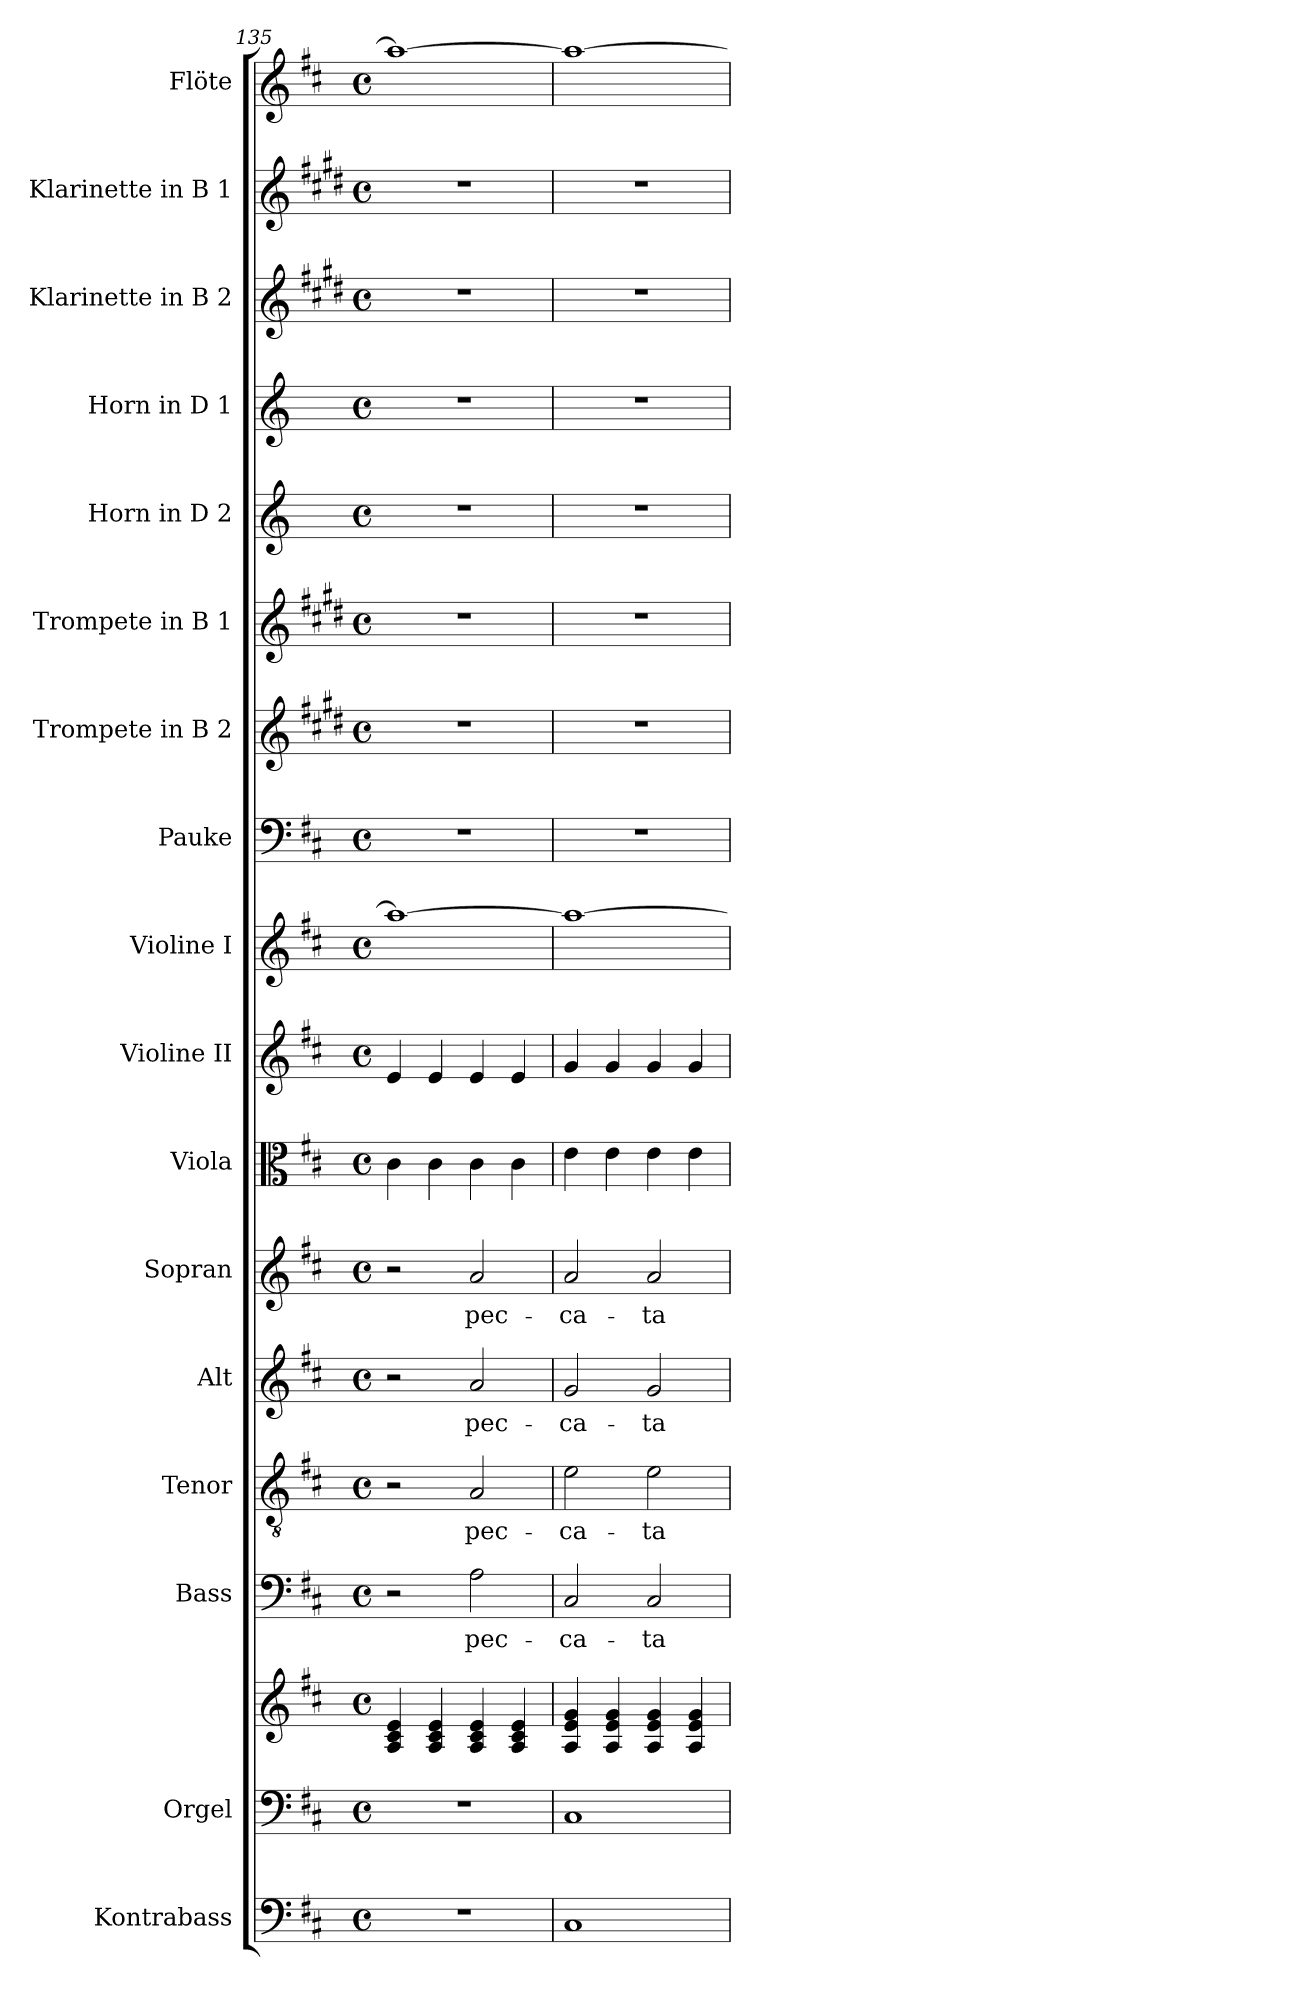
**kern	**kern	**kern	**kern	**text	**kern	**text	**kern	**text	**kern	**text	**kern	**kern	**kern	**kern	**kern	**kern	**kern	**kern	**kern	**kern	**kern
*part17	*part16	*part16	*part15	*part15	*part14	*part14	*part13	*part13	*part12	*part12	*part11	*part10	*part9	*part8	*part7	*part6	*part5	*part4	*part3	*part2	*part1
*staff18	*staff17	*staff16	*staff15	*staff15	*staff14	*staff14	*staff13	*staff13	*staff12	*staff12	*staff11	*staff10	*staff9	*staff8	*staff7	*staff6	*staff5	*staff4	*staff3	*staff2	*staff1
*I"Kontrabass	*I"Orgel	*	*I"Bass	*	*I"Tenor	*	*I"Alt	*	*I"Sopran	*	*I"Viola	*I"Violine II	*I"Violine I	*I"Pauke	*I"Trompete in B 2	*I"Trompete in B 1	*I"Horn in D 2	*I"Horn in D 1	*I"Klarinette in B 2	*I"Klarinette in B 1	*I"Flöte
*I'Kb.	*I'Org.	*	*I'B	*	*I'T	*	*I'A	*	*I'S	*	*I'Vla.	*I'Vl. II	*I'Vl. I	*I'Pk.	*I'Trp. 2	*I'Trp. 1	*I'Hrn. 2	*I'Hrn. 1	*I'Kl. 2	*I'Kl. 1	*I'Fl.
*clefF4	*clefF4	*clefG2	*clefF4	*	*clefGv2	*	*clefG2	*	*clefG2	*	*clefC3	*clefG2	*clefG2	*clefF4	*clefG2	*clefG2	*clefG2	*clefG2	*clefG2	*clefG2	*clefG2
*ITrd7c12	*	*	*	*	*	*	*	*	*	*	*	*	*	*	*ITrd1c2	*ITrd1c2	*ITrd-1c-2	*ITrd-1c-2	*ITrd1c2	*ITrd1c2	*
*k[f#c#]	*k[f#c#]	*k[f#c#]	*k[f#c#]	*	*k[f#c#]	*	*k[f#c#]	*	*k[f#c#]	*	*k[f#c#]	*k[f#c#]	*k[f#c#]	*k[f#c#]	*k[f#c#]	*k[f#c#]	*k[f#c#]	*k[f#c#]	*k[f#c#]	*k[f#c#]	*k[f#c#]
*D:	*D:	*D:	*D:	*	*D:	*	*D:	*	*D:	*	*D:	*D:	*D:	*D:	*D:	*D:	*D:	*D:	*D:	*D:	*D:
*M4/4	*M4/4	*M4/4	*M4/4	*	*M4/4	*	*M4/4	*	*M4/4	*	*M4/4	*M4/4	*M4/4	*M4/4	*M4/4	*M4/4	*M4/4	*M4/4	*M4/4	*M4/4	*M4/4
*met(c)	*met(c)	*met(c)	*met(c)	*	*met(c)	*	*met(c)	*	*met(c)	*	*met(c)	*met(c)	*met(c)	*met(c)	*met(c)	*met(c)	*met(c)	*met(c)	*met(c)	*met(c)	*met(c)
=135	=135	=135	=135	=135	=135	=135	=135	=135	=135	=135	=135	=135	=135	=135	=135	=135	=135	=135	=135	=135	=135
1r	1r	4A/ 4c#/ 4e/	2r	.	2r	.	2r	.	2r	.	4c#\	4e/	1aa_	1r	1r	1r	1r	1r	1r	1r	1aa_
.	.	4A/ 4c#/ 4e/	.	.	.	.	.	.	.	.	4c#\	4e/	.	.	.	.	.	.	.	.	.
!	!	!	!	!LO:LY:b	!	!LO:LY:b	!	!LO:LY:b	!	!LO:LY:b	!	!	!	!	!	!	!	!	!	!	!
.	.	4A/ 4c#/ 4e/	2A\	pec-	2A/	pec-	2a/	pec-	2a/	pec-	4c#\	4e/	.	.	.	.	.	.	.	.	.
.	.	4A/ 4c#/ 4e/	.	.	.	.	.	.	.	.	4c#\	4e/	.	.	.	.	.	.	.	.	.
=136	=136	=136	=136	=136	=136	=136	=136	=136	=136	=136	=136	=136	=136	=136	=136	=136	=136	=136	=136	=136	=136
!	!	!	!	!LO:LY:b	!	!LO:LY:b	!	!LO:LY:b	!	!LO:LY:b	!	!	!	!	!	!	!	!	!	!	!
1CC#	1C#	4A/ 4e/ 4g/	2C#/	-ca-	2e\	-ca-	2g/	-ca-	2a/	-ca-	4e\	4g/	1aa_	1r	1r	1r	1r	1r	1r	1r	1aa_
.	.	4A/ 4e/ 4g/	.	.	.	.	.	.	.	.	4e\	4g/	.	.	.	.	.	.	.	.	.
!	!	!	!	!LO:LY:b	!	!LO:LY:b	!	!LO:LY:b	!	!LO:LY:b	!	!	!	!	!	!	!	!	!	!	!
.	.	4A/ 4e/ 4g/	2C#/	-ta	2e\	-ta	2g/	-ta	2a/	-ta	4e\	4g/	.	.	.	.	.	.	.	.	.
.	.	4A/ 4e/ 4g/	.	.	.	.	.	.	.	.	4e\	4g/	.	.	.	.	.	.	.	.	.
=	=	=	=	=	=	=	=	=	=	=	=	=	=	=	=	=	=	=	=	=	=
*-	*-	*-	*-	*-	*-	*-	*-	*-	*-	*-	*-	*-	*-	*-	*-	*-	*-	*-	*-	*-	*-
